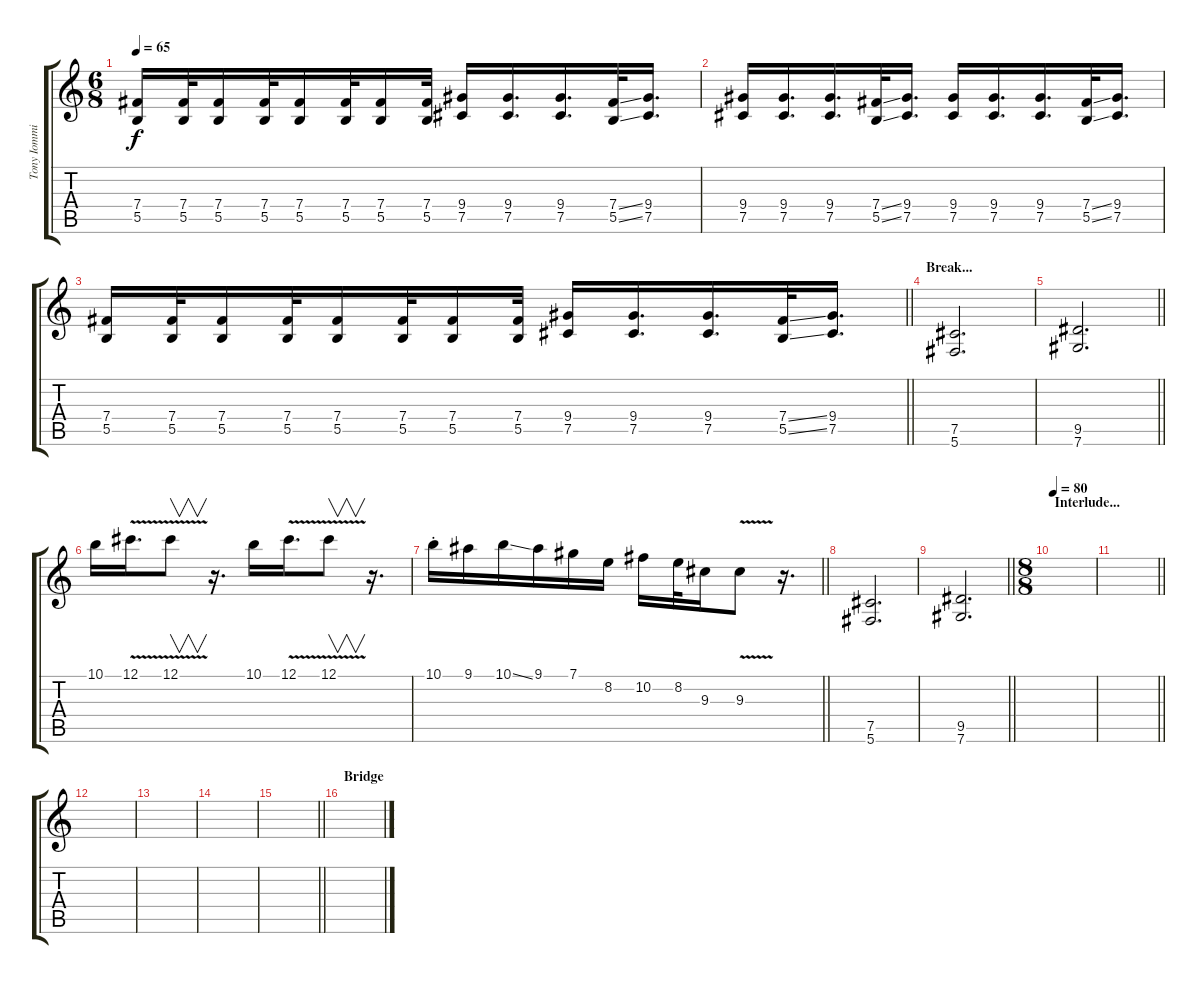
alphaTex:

\track ("Tony Iommi (Guitar)" "Tony Iommi") {instrument distortionguitar}
\staff {score tabs}
\tuning (Db4 Ab3 E3 B2 Gb2 Db2) {hide}
\ts (6 8)
\tempo 65
\clef g2
\ks c
(7.4 5.5).16{dy f} (7.4 5.5).32 (7.4 5.5).16 (7.4 5.5).32 (7.4 5.5).16 (7.4 5.5).32 (7.4 5.5).16 (7.4 5.5).32 (9.4 7.5).16 (9.4 7.5).16{d} (9.4 7.5).16{d} (7.4{ss} 5.5{ss}).32 (9.4 7.5).16{d} |
(9.4 7.5).16 (9.4 7.5).16{d} (9.4 7.5).16{d} (7.4{ss} 5.5{ss}).32 (9.4 7.5).16{d} (9.4 7.5).16 (9.4 7.5).16{d} (9.4 7.5).16{d} (7.4{ss} 5.5{ss}).32 (9.4 7.5).16{d} |
\barLineRight lightlight
(7.4 5.5).16 (7.4 5.5).32 (7.4 5.5).16 (7.4 5.5).32 (7.4 5.5).16 (7.4 5.5).32 (7.4 5.5).16 (7.4 5.5).32 (9.4 7.5).16 (9.4 7.5).16{d} (9.4 7.5).16{d} (7.4{ss} 5.5{ss}).32 (9.4 7.5).16{d} |
\section ("" "Break...")
(7.5 5.6).2{d} |
\barLineRight lightlight
(9.5 7.6).2{d} |
10.1.16 12.1{v}.16{d} 12.1{v}.8{v} r.16{d} 10.1.16 12.1{v}.16{d} 12.1{v}.8{v} r.16{d} |
\barLineRight lightlight
10.1{st}.16 9.1.16 10.1{ss}.16 9.1.16 7.1.16 8.2.16 10.2.16 8.2.32 9.3.16 9.3{v}.8 r.16{d} |
(7.5 5.6).2{d} |
\barLineRight lightlight
(9.5 7.6).2{d} |
\ts (8 8)
\section ("" "Interlude...")
\tempo 80
|
\barLineRight lightlight
|
|
|
|
\barLineRight lightlight
|
\section ("" "Bridge")
